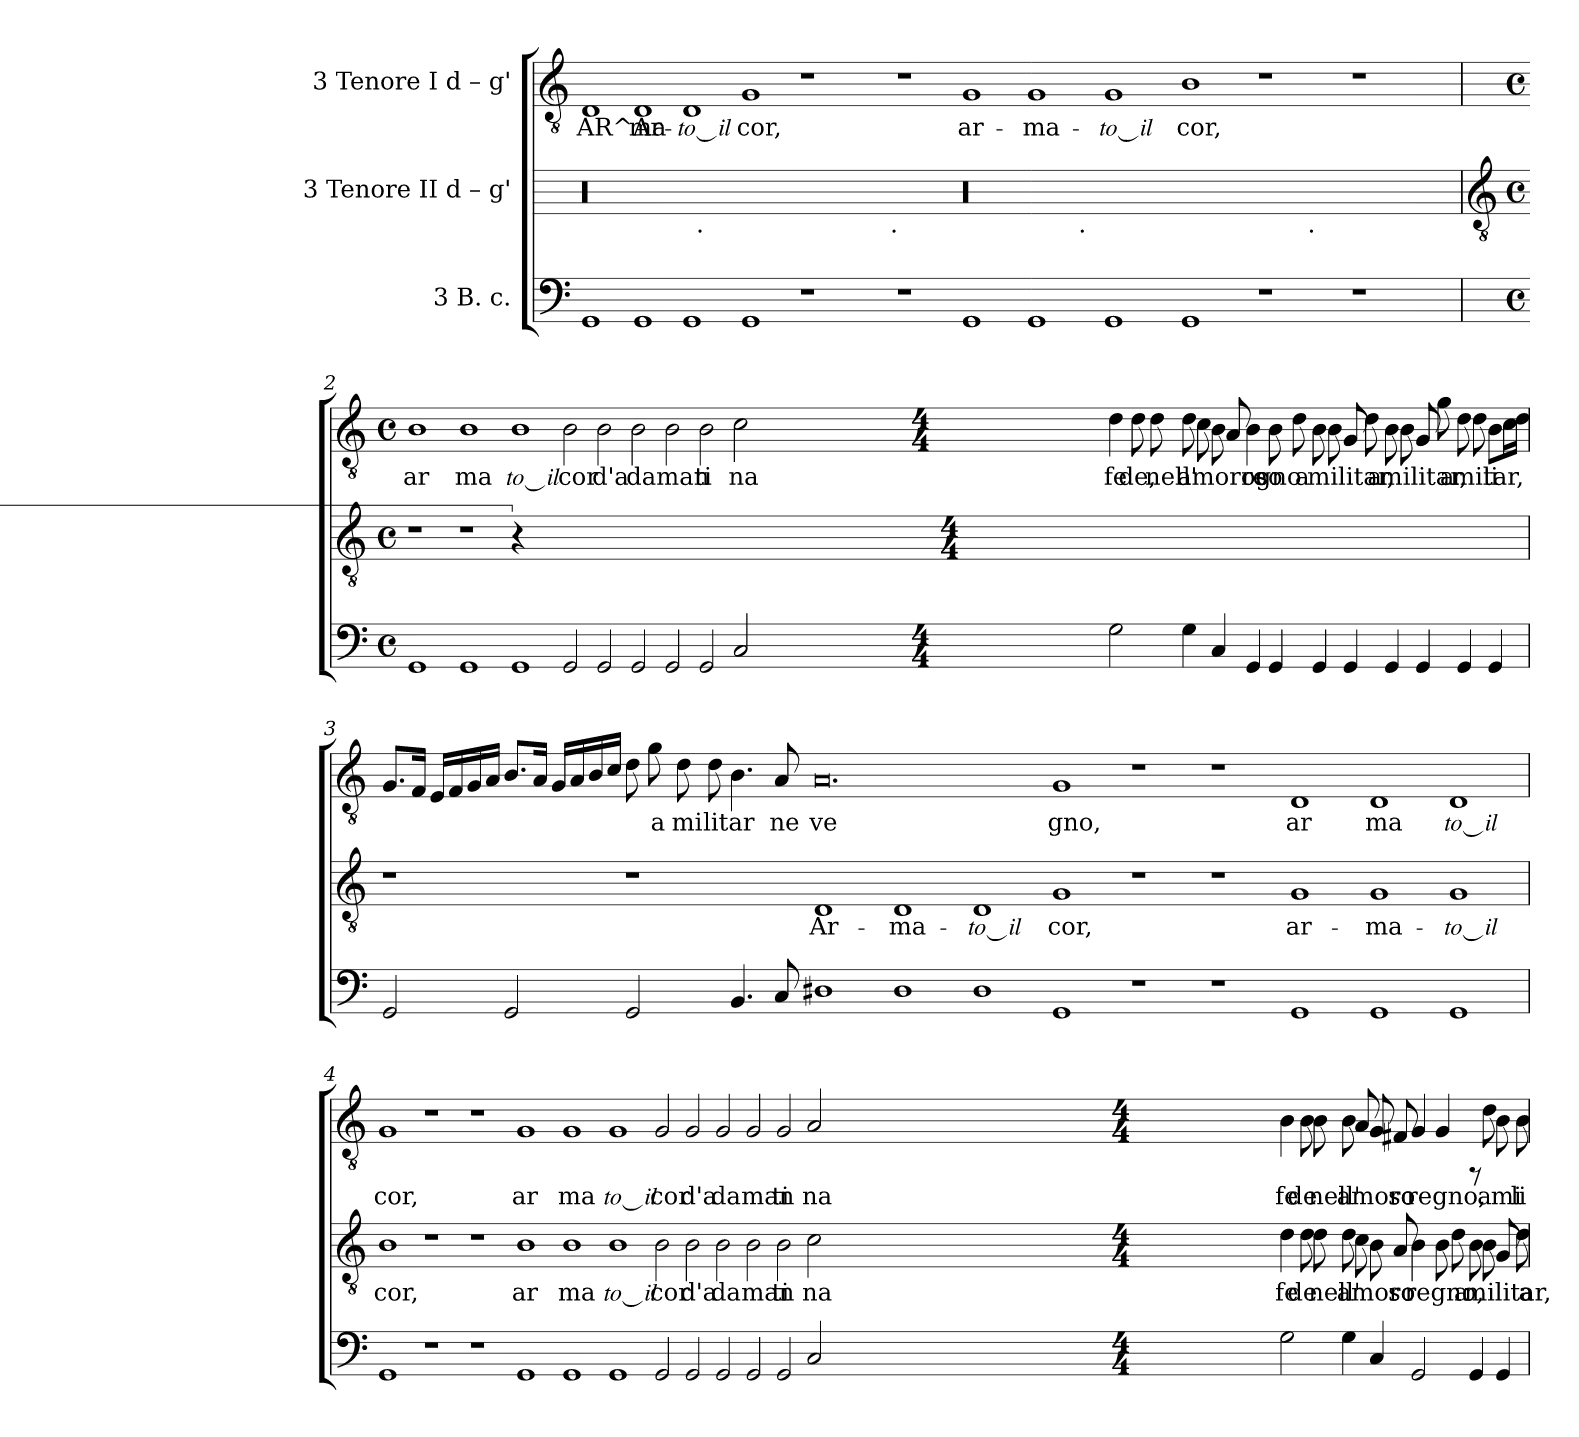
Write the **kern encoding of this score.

**kern	**kern	**text	**kern	**text
*part3	*part2	*part2	*part1	*part1
*staff3	*staff2	*staff2	*staff1	*staff1
*I"3  B. c.	*I"3  Tenore II  d – g'	*	*I"3  Tenore I  d – g'	*
!!LO:PB:g=z
*stria5	*stria5	*	*stria5	*
*clefF4	*	*	*clefGv2	*
*k[]	*k[]	*	*k[]	*
*C:	*C:	*	*C:	*
=1	=1	=1	=1	=1
!	!	!	!	!LO:LY:b:rj
*	*^	*	*	*
*	*	*^	*	*	*
*	*	*	*^	*	*	*
*	*	*	*	*^	*	*	*
1GG	00.r	1ryy	1ryy	1ryy	1ryy	.	1D	AR^Ar-
!	!	!	!	!	!	!	!	!LO:LY:b:rj
1GG	.	1ryy	1ryy	1ryy	1ryy	.	1D	-ma-
!	!	!	!	!	!	!	!	!LO:LY:b:rj
1GG	.	16..ryy	1ryy	1ryy	1ryy	.	1D	-to‿il
!	!	!LO:TX:b:t=.	!	!	!	!	!	!
.	.	1ryy	.	.	.	.	.	.
!	!	!	!	!	!	!	!	!LO:LY:b:rj
1GG	.	.	1ryy	1ryy	1ryy	.	1G	cor,
.	.	1ryy	.	.	.	.	.	.
1r	.	.	2ryy	4%15ryy	1ryy	.	1r	.
.	.	1ryy	.	.	.	.	.	.
.	.	.	4ryy	.	.	.	.	.
.	.	.	8ryy	.	.	.	.	.
.	.	.	16ryy	.	.	.	.	.
.	.	.	64ryy	.	.	.	.	.
!	!	!	!LO:TX:b:t=.	!	!	!	!	!
.	.	.	1ryy	.	.	.	.	.
1r	.	.	.	.	1ryy	.	1r	.
.	.	1ryy	.	.	.	.	.	.
.	.	.	1ryy	.	.	.	.	.
!	!	!	!	!	!	!	!	!LO:LY:b:rj
1GG	00.r	.	.	.	1ryy	.	1G	ar-
.	.	1ryy	.	.	.	.	.	.
.	.	.	1ryy	.	.	.	.	.
!	!	!	!	!	!	!	!	!LO:LY:b:rj
1GG	.	.	.	.	1ryy	.	1G	-ma-
.	.	1ryy	.	.	.	.	.	.
!	!	!	!	!LO:TX:b:t=.	!	!	!	!
.	.	.	.	1ryy	.	.	.	.
.	.	.	1ryy	.	.	.	.	.
!	!	!	!	!	!	!	!	!LO:LY:b:rj
1GG	.	.	.	.	1ryy	.	1G	-to‿il
.	.	1ryy	.	.	.	.	.	.
.	.	.	.	1ryy	.	.	.	.
.	.	.	1ryy	.	.	.	.	.
!	!	!	!	!	!	!	!	!LO:LY:b:rj
1GG	.	.	.	.	1ryy	.	1B	cor,
.	.	1ryy	.	.	.	.	.	.
.	.	.	.	1ryy	.	.	.	.
.	.	.	1ryy	.	.	.	.	.
1r	.	.	.	.	2ryy	.	1r	.
.	.	1ryy	.	.	.	.	.	.
.	.	.	.	.	32.ryy	.	.	.
!	!	!	!	!	!LO:TX:b:t=.	!	!	!
.	.	.	.	.	1ryy	.	.	.
.	.	.	.	1ryy	.	.	.	.
.	.	.	1ryy	.	.	.	.	.
1r	.	.	.	.	.	.	1r	.
.	.	2ryy	.	.	.	.	.	.
.	.	.	.	.	4ryy	.	.	.
.	.	4ryy	.	.	.	.	.	.
.	.	.	.	4ryy	.	.	.	.
.	.	.	.	.	8ryy	.	.	.
.	.	8ryy	.	.	.	.	.	.
.	.	.	.	.	16ryy	.	.	.
.	.	.	32.ryy	.	.	.	.	.
.	.	64ryy	.	.	64ryy	.	.	.
*	*v	*v	*v	*v	*v	*	*	*
!!LO:LB:g=z
=2	=2	=2	=2	=2
*	*clefGv2	*	*	*
*M4/4	*M4/4	*	*M4/4	*
*met(c)	*met(c)	*	*met(c)	*
*	*^	*	*	*
*	*	*^	*	*	*
*	*	*	*^	*	*	*
*	*	*	*	*^	*	*	*
!	!	!	!	!	!	!	!	!LO:LY:b:rj
*	*v	*v	*v	*v	*v	*	*	*
1GG	1r	.	1B	ar
!	!	!	!	!LO:LY:b:rj
1GG	1r	.	1B	ma
!	!LO:N:vis=00	!	!	!LO:LY:b:rj
1GG	1%7r	.	1B	to‿il
!	!	!	!	!LO:LY:b:rj
2GG/	.	.	2B\	cor
!	!	!	!	!LO:LY:b:rj
2GG/	.	.	2B\	d'a
!	!	!	!	!LO:LY:b:rj
2GG/	.	.	2B\	daman
!	!	!	!	!LO:LY:b:rj
2GG/	.	.	2B\	.
!	!	!	!	!LO:LY:b:rj
2GG/	.	.	2B\	ti
!	!	!	!	!LO:LY:b:rj
2C/	.	.	2c\	na
*M4/4	*M4/4	*	*M4/4	*
*met(c)	*met(c)	*	*met(c)	*
!	!	!	!	!LO:LY:b:rj
2G\	.	.	4d\	fe
!	!	!	!	!LO:LY:b:rj
.	.	.	8d\	de,
!	!	!	!	!LO:LY:b:rj
.	.	.	8d\	nell'
!	!	!	!	!LO:LY:b:rj
4G\	.	.	8d\	amoroso
!	!	!	!	!LO:LY:b:rj
.	.	.	8c\	.
!	!	!	!	!LO:LY:b:rj
4C/	.	.	8B\	.
!	!	!	!	!LO:LY:b:rj
.	.	.	8A/	.
!	!	!	!	!LO:LY:b:rj
4GG/	.	.	4B\	re
!	!	!	!	!LO:LY:b:rj
4GG/	.	.	8B\	gno
!	!	!	!	!LO:LY:b:rj
.	.	.	8d\	a
!	!	!	!	!LO:LY:b:rj
4GG/	.	.	8B\	militar,
!	!	!	!	!LO:LY:b:rj
.	.	.	8B\	.
!	!	!	!	!LO:LY:b:rj
4GG/	.	.	8G/	.
!	!	!	!	!LO:LY:b:rj
.	.	.	8d\	a
!	!	!	!	!LO:LY:b:rj
4GG/	.	.	8B\	militar,
!	!	!	!	!LO:LY:b:rj
.	.	.	8B\	.
!	!	!	!	!LO:LY:b:rj
4GG/	.	.	8G/	.
!	!	!	!	!LO:LY:b:rj
.	.	.	8g\	a
!	!	!	!	!LO:LY:b:rj
4GG/	.	.	8d\	mili
!	!	!	!	!LO:LY:b:rj
.	.	.	8d\	.
!	!	!	!	!LO:LY:b:rj
4GG/	.	.	8B\L	tar,
!	!	!	!	!LO:LY:b:rj
.	.	.	16c\	.
!	!	!	!	!LO:LY:b:rj
.	.	.	16d\J	.
!!LO:LB:g=z
=3	=3	=3	=3	=3
!	!	!	!	!LO:LY:b:rj
2GG/	1r	.	8.G/L	.
!	!	!	!	!LO:LY:b:rj
.	.	.	16F/J	.
!	!	!	!	!LO:LY:b:rj
.	.	.	16E/L	.
!	!	!	!	!LO:LY:b:rj
.	.	.	16F/	.
!	!	!	!	!LO:LY:b:rj
.	.	.	16G/	.
!	!	!	!	!LO:LY:b:rj
.	.	.	16A/J	.
!	!	!	!	!LO:LY:b:rj
2GG/	.	.	8.B/L	.
!	!	!	!	!LO:LY:b:rj
.	.	.	16A/J	.
!	!	!	!	!LO:LY:b:rj
.	.	.	16G/L	.
!	!	!	!	!LO:LY:b:rj
.	.	.	16A/	.
!	!	!	!	!LO:LY:b:rj
.	.	.	16B/	.
!	!	!	!	!LO:LY:b:rj
.	.	.	16c/J	.
!	!	!	!	!LO:LY:b:rj
2GG/	1r	.	8d\	.
!	!	!	!	!LO:LY:b:rj
.	.	.	8g\	a
!	!	!	!	!LO:LY:b:rj
.	.	.	8d\	mi
!	!	!	!	!LO:LY:b:rj
.	.	.	8d\	litar
!	!	!	!	!LO:LY:b:rj
4.BB/	.	.	4.B\	.
!	!	!	!	!LO:LY:b:rj
8C>/	.	.	8A>/	ne
!	!	!LO:LY:b:cj	!	!LO:LY:b:rj
1D#	1D	Ar-	0.A	ve
!	!	!LO:LY:b:cj	!	!
1D#	1D	-ma-	.	.
!	!	!LO:LY:b:cj	!	!
1D#	1D	-to‿il	.	.
!	!	!LO:LY:b:cj	!	!LO:LY:b:rj
1GG	1G	cor,	1G	gno,
1r	1r	.	1r	.
1r	1r	.	1r	.
!	!	!LO:LY:b:cj	!	!LO:LY:b:rj
1GG	1G	ar-	1D	ar
!	!	!LO:LY:b:cj	!	!LO:LY:b:rj
1GG	1G	-ma-	1D	ma
!	!	!LO:LY:b:cj	!	!LO:LY:b:rj
1GG	1G	-to‿il	1D	to‿il
!!LO:LB:g=z
=4	=4	=4	=4	=4
!	!	!LO:LY:b:cj	!	!LO:LY:b:rj
1GG	1B	cor,	1G	cor,
1r	1r	.	1r	.
1r	1r	.	1r	.
!	!	!LO:LY:b:cj	!	!LO:LY:b:rj
1GG	1B	ar	1G	ar
!	!	!LO:LY:b:cj	!	!LO:LY:b:rj
1GG	1B	ma	1G	ma
!	!	!LO:LY:b:cj	!	!LO:LY:b:rj
1GG	1B	to‿il	1G	to‿il
!	!	!LO:LY:b:cj	!	!LO:LY:b:rj
2GG/	2B\	cor	2G/	cor
!	!	!LO:LY:b:cj	!	!LO:LY:b:rj
2GG/	2B\	d'a	2G/	d'a
!	!	!LO:LY:b:cj	!	!LO:LY:b:rj
2GG/	2B\	da	2G/	da
!	!	!LO:LY:b:cj	!	!LO:LY:b:rj
2GG/	2B\	man	2G/	man
!	!	!LO:LY:b:cj	!	!LO:LY:b:rj
2GG/	2B\	ti	2G/	ti
!	!	!LO:LY:b:cj	!	!LO:LY:b:rj
2C/	2c\	na	2A/	na
*M4/4	*M4/4	*	*M4/4	*
*met(c)	*met(c)	*	*met(c)	*
!	!	!LO:LY:b:cj	!	!LO:LY:b:rj
2G\	4d\	fe	4B\	fe
!	!	!LO:LY:b:cj	!	!LO:LY:b:rj
.	8d\	de	8B\	de
!	!	!LO:LY:b:cj	!	!LO:LY:b:rj
.	8d\	nell'	8B\	nell'
!	!	!LO:LY:b:cj	!	!LO:LY:b:rj
4G\	8d\	amoro	8B\	amoro
!	!	!LO:LY:b:cj	!	!LO:LY:b:rj
.	8c\	.	8A/	.
!	!	!LO:LY:b:cj	!	!LO:LY:b:rj
4C/	8B\	.	8G/	.
!	!	!LO:LY:b:cj	!	!LO:LY:b:rj
.	8A/	so	8F#X/	so
!	!	!LO:LY:b:cj	!	!LO:LY:b:rj
2GG/	4B\	regno,	4G/	regno,
!	!	!LO:LY:b:cj	!	!LO:LY:b:rj
.	8B\	.	4G/	.
!	!	!LO:LY:b:cj	!	!
.	8d\	a	.	.
!	!	!LO:LY:b:cj	!	!
4GG/	8B\	militar,	8rFF	.
!	!	!LO:LY:b:cj	!	!LO:LY:b:rj
.	8B\	.	8d\	a
!	!	!LO:LY:b:cj	!	!LO:LY:b:rj
4GG/	8G/	.	8B\	mi
!	!	!LO:LY:b:cj	!	!LO:LY:b:rj
.	8d\	a	8B\	li
=	=	=	=	=
*-	*-	*-	*-	*-
